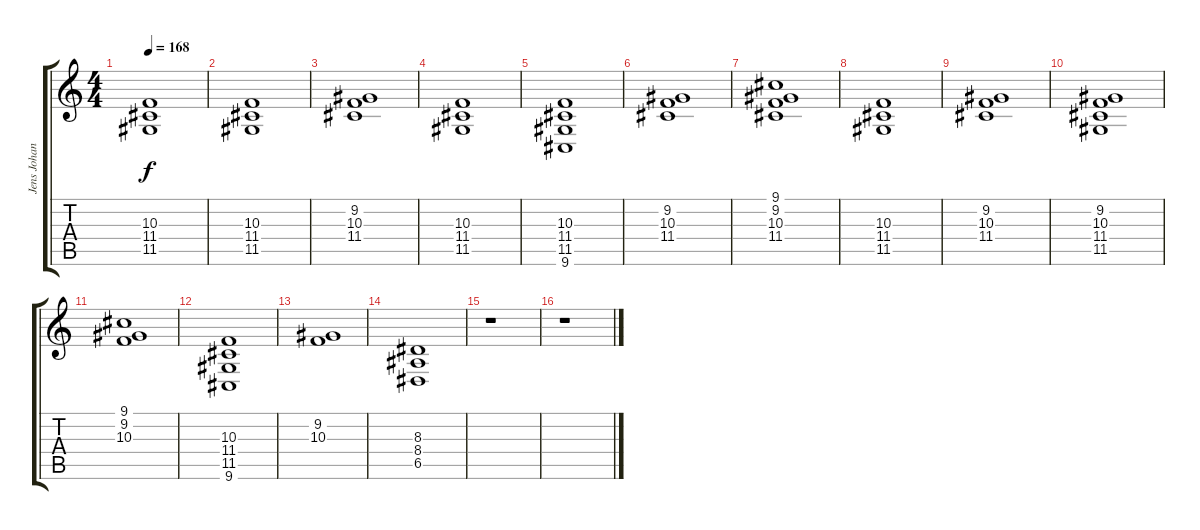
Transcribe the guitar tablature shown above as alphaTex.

\track ("Jens Johansson (Keyboards 2)" "Jens Johan") {instrument choiraahs}
\staff {score tabs}
\tuning (E4 B3 G3 D3 A2 E2) {hide}
\ts (4 4)
\tempo 168
\clef g2
\ks c
(10.3 11.4 11.5).1{dy f} |
(10.3 11.4 11.5).1 |
(9.2 10.3 11.4).1 |
(10.3 11.4 11.5).1 |
(10.3 11.4 11.5 9.6).1 |
(9.2 10.3 11.4).1 |
(9.1 9.2 10.3 11.4).1 |
(10.3 11.4 11.5).1 |
(9.2 10.3 11.4).1 |
(9.2 10.3 11.4 11.5).1 |
(9.1 9.2 10.3).1 |
(10.3 11.4 11.5 9.6).1 |
(9.2 10.3).1 |
(8.3 8.4 6.5).1 |
r.1 |
r.1
